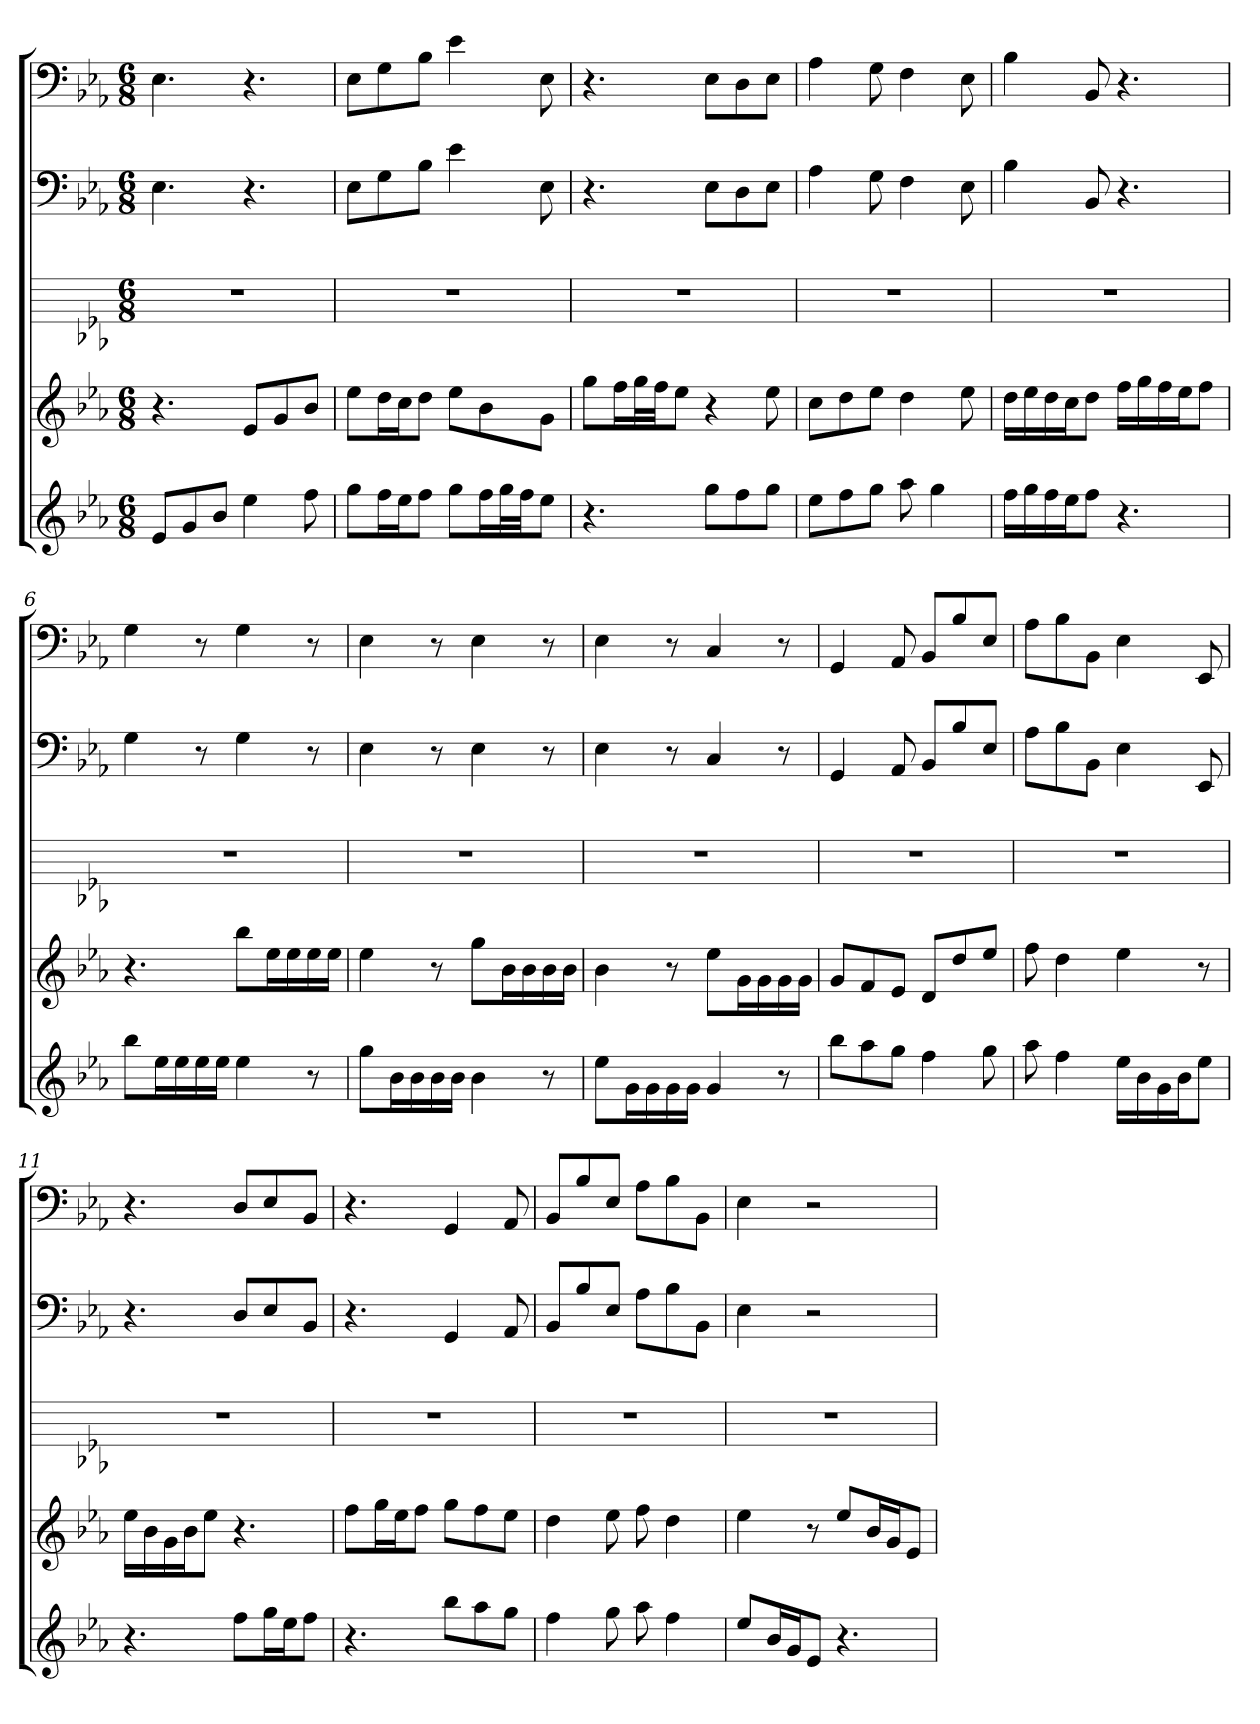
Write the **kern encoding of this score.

**kern	**kern	**kern	**kern	**kern
*part5	*part4	*part3	*part2	*part1
*staff5	*staff4	*staff3	*staff2	*staff1
*	*	*	*clefF4	*clefF4
*k[b-e-a-]	*k[b-e-a-]	*k[b-e-a-]	*k[b-e-a-]	*k[b-e-a-]
*E-:	*E-:	*E-:	*E-:	*E-:
*M6/8	*M6/8	*M6/8	*M6/8	*M6/8
=1	=1	=1	=1	=1
8e-L	4.r	2.r	4.E-	4.E-
8g	.	.	.	.
8b-J	.	.	.	.
4ee-	8e-L	.	4.r	4.r
.	8g	.	.	.
8ff	8b-J	.	.	.
=2	=2	=2	=2	=2
8ggL	8ee-L	2.r	8E-\L	8E-\L
16ffL	16ddL	.	8G\	8G\
16ee-J	16ccJ	.	.	.
8ffJ	8ddJ	.	8B-\J	8B-\J
8ggL	8ee-L	.	4e-	4e-
16ffL	8b-	.	.	.
32ggL	.	.	.	.
32ffJJ	.	.	.	.
8ee-J	8gJ	.	8E-	8E-
=3	=3	=3	=3	=3
4.r	8ggL	2.r	4.r	4.r
.	16ffL	.	.	.
.	32ggL	.	.	.
.	32ffJJ	.	.	.
.	8ee-J	.	.	.
8ggL	4r	.	8E-\L	8E-\L
8ff	.	.	8D\	8D\
8ggJ	8ee-	.	8E-\J	8E-\J
=4	=4	=4	=4	=4
8ee-L	8ccL	2.r	4A-	4A-
8ff	8dd	.	.	.
8ggJ	8ee-J	.	8G	8G
8aa-	4dd	.	4F	4F
4gg	.	.	.	.
.	8ee-	.	8E-	8E-
=5	=5	=5	=5	=5
16ffLL	16ddLL	2.r	4B-	4B-
16gg	16ee-	.	.	.
16ff	16dd	.	.	.
16ee-J	16ccJ	.	.	.
8ffJ	8ddJ	.	8BB-	8BB-
4.r	16ffLL	.	4.r	4.r
.	16gg	.	.	.
.	16ff	.	.	.
.	16ee-J	.	.	.
.	8ffJ	.	.	.
=6	=6	=6	=6	=6
8bb-L	4.r	2.r	4G	4G
16ee-L	.	.	.	.
16ee-	.	.	.	.
16ee-	.	.	8r	8r
16ee-JJ	.	.	.	.
4ee-	8bb-L	.	4G	4G
.	16ee-L	.	.	.
.	16ee-	.	.	.
8r	16ee-	.	8r	8r
.	16ee-JJ	.	.	.
=7	=7	=7	=7	=7
8ggL	4ee-	2.r	4E-	4E-
16b-L	.	.	.	.
16b-	.	.	.	.
16b-	8r	.	8r	8r
16b-JJ	.	.	.	.
4b-	8ggL	.	4E-	4E-
.	16b-L	.	.	.
.	16b-	.	.	.
8r	16b-	.	8r	8r
.	16b-JJ	.	.	.
=8	=8	=8	=8	=8
8ee-L	4b-	2.r	4E-	4E-
16gL	.	.	.	.
16g	.	.	.	.
16g	8r	.	8r	8r
16gJJ	.	.	.	.
4g	8ee-L	.	4C	4C
.	16gL	.	.	.
.	16g	.	.	.
8r	16g	.	8r	8r
.	16gJJ	.	.	.
=9	=9	=9	=9	=9
8bb-L	8gL	2.r	4GG	4GG
8aa-	8f	.	.	.
8ggJ	8e-J	.	8AA-	8AA-
4ff	8dL	.	8BB-/L	8BB-/L
.	8dd	.	8B-/	8B-/
8gg	8ee-J	.	8E-/J	8E-/J
=10	=10	=10	=10	=10
8aa-	8ff	2.r	8A-\L	8A-\L
4ff	4dd	.	8B-\	8B-\
.	.	.	8BB-\J	8BB-\J
16ee-LL	4ee-	.	4E-	4E-
16b-	.	.	.	.
16g	.	.	.	.
16b-J	.	.	.	.
8ee-J	8r	.	8EE-	8EE-
=11	=11	=11	=11	=11
4.r	16ee-LL	2.r	4.r	4.r
.	16b-	.	.	.
.	16g	.	.	.
.	16b-J	.	.	.
.	8ee-J	.	.	.
8ffL	4.r	.	8D/L	8D/L
16ggL	.	.	8E-/	8E-/
16ee-J	.	.	.	.
8ffJ	.	.	8BB-/J	8BB-/J
=12	=12	=12	=12	=12
4.r	8ffL	2.r	4.r	4.r
.	16ggL	.	.	.
.	16ee-J	.	.	.
.	8ffJ	.	.	.
8bb-L	8ggL	.	4GG	4GG
8aa-	8ff	.	.	.
8ggJ	8ee-J	.	8AA-	8AA-
=13	=13	=13	=13	=13
4ff	4dd	2.r	8BB-/L	8BB-/L
.	.	.	8B-/	8B-/
8gg	8ee-	.	8E-/J	8E-/J
8aa-	8ff	.	8A-\L	8A-\L
4ff	4dd	.	8B-\	8B-\
.	.	.	8BB-\J	8BB-\J
=14	=14	=14	=14	=14
8ee-L	4ee-	2.r	4E-	4E-
16b-L	.	.	.	.
16gJ	.	.	.	.
8e-J	8r	.	2r	2r
4.r	8ee-L	.	.	.
.	16b-L	.	.	.
.	16gJ	.	.	.
.	8e-J	.	.	.
=	=	=	=	=
*-	*-	*-	*-	*-
